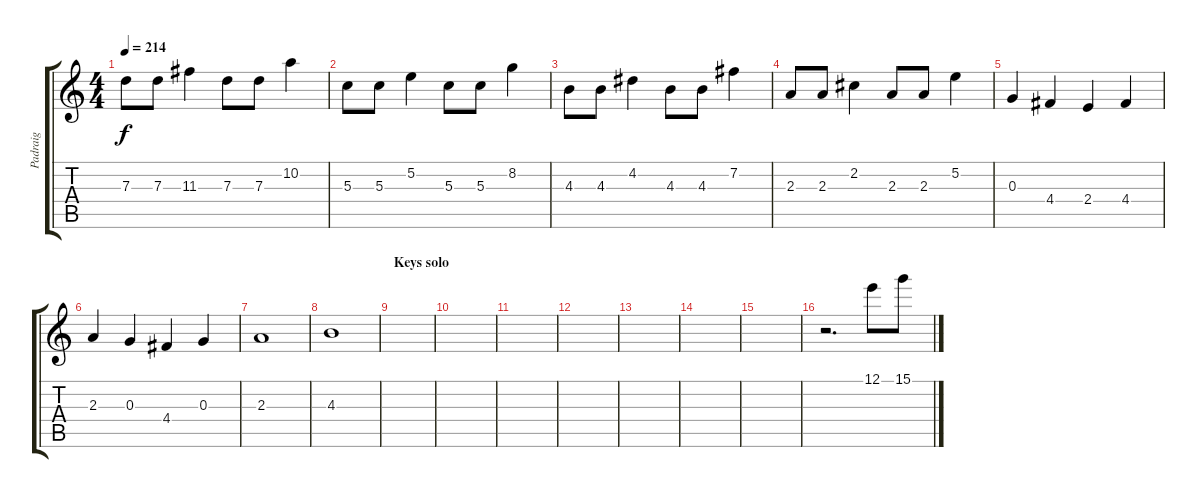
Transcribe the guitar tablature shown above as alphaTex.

\track ("Padraig" "Padraig") {instrument distortionguitar}
\staff {score tabs}
\tuning (E4 B3 G3 D3 A2 E2) {hide}
\ts (4 4)
\tempo 214
\clef g2
\ks c
7.3.8{dy f} 7.3.8 11.3.4 7.3.8 7.3.8 10.2.4 |
5.3.8 5.3.8 5.2.4 5.3.8 5.3.8 8.2.4 |
4.3.8 4.3.8 4.2.4 4.3.8 4.3.8 7.2.4 |
2.3.8 2.3.8 2.2.4 2.3.8 2.3.8 5.2.4 |
0.3.4 4.4.4 2.4.4 4.4.4 |
2.3.4 0.3.4 4.4.4 0.3.4 |
2.3.1 |
4.3.1 |
\section ("" "Keys solo")
|
|
|
|
|
|
|
r.2{d} 12.1.8 15.1.8
